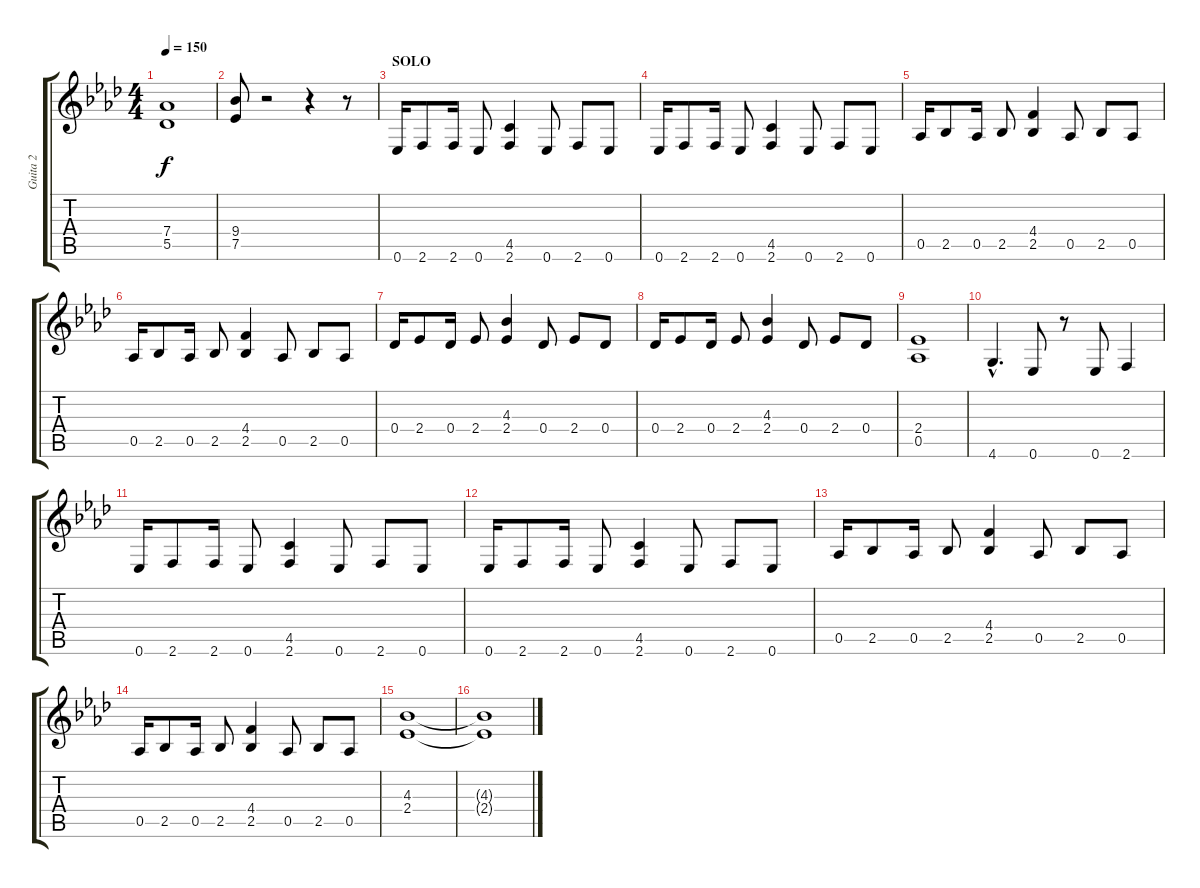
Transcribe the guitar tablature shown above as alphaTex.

\track ("Guita 2" "Guita 2") {instrument distortionguitar}
\staff {score tabs}
\tuning (Eb4 Bb3 Gb3 Db3 Ab2 Eb2) {hide}
\ts (4 4)
\tempo 150
\clef g2
\ks fminor
(7.4 5.5).1{dy f} |
(9.4 7.5).8 r.2 r.4 r.8 |
\section ("" "SOLO")
0.6.16 2.6.8 2.6.16 0.6.8 (4.5 2.6).4 0.6.8 2.6.8 0.6.8 |
0.6.16 2.6.8 2.6.16 0.6.8 (4.5 2.6).4 0.6.8 2.6.8 0.6.8 |
0.5.16 2.5.8 0.5.16 2.5.8 (4.4 2.5).4 0.5.8 2.5.8 0.5.8 |
0.5.16 2.5.8 0.5.16 2.5.8 (4.4 2.5).4 0.5.8 2.5.8 0.5.8 |
0.4.16 2.4.8 0.4.16 2.4.8 (4.3 2.4).4 0.4.8 2.4.8 0.4.8 |
0.4.16 2.4.8 0.4.16 2.4.8 (4.3 2.4).4 0.4.8 2.4.8 0.4.8 |
(2.4 0.5).1 |
4.6{hac}.4{d} 0.6.8 r.8 0.6.8 2.6.4 |
0.6.16 2.6.8 2.6.16 0.6.8 (4.5 2.6).4 0.6.8 2.6.8 0.6.8 |
0.6.16 2.6.8 2.6.16 0.6.8 (4.5 2.6).4 0.6.8 2.6.8 0.6.8 |
0.5.16 2.5.8 0.5.16 2.5.8 (4.4 2.5).4 0.5.8 2.5.8 0.5.8 |
0.5.16 2.5.8 0.5.16 2.5.8 (4.4 2.5).4 0.5.8 2.5.8 0.5.8 |
(4.3 2.4).1 |
(4.3{t} 2.4{t}).1
